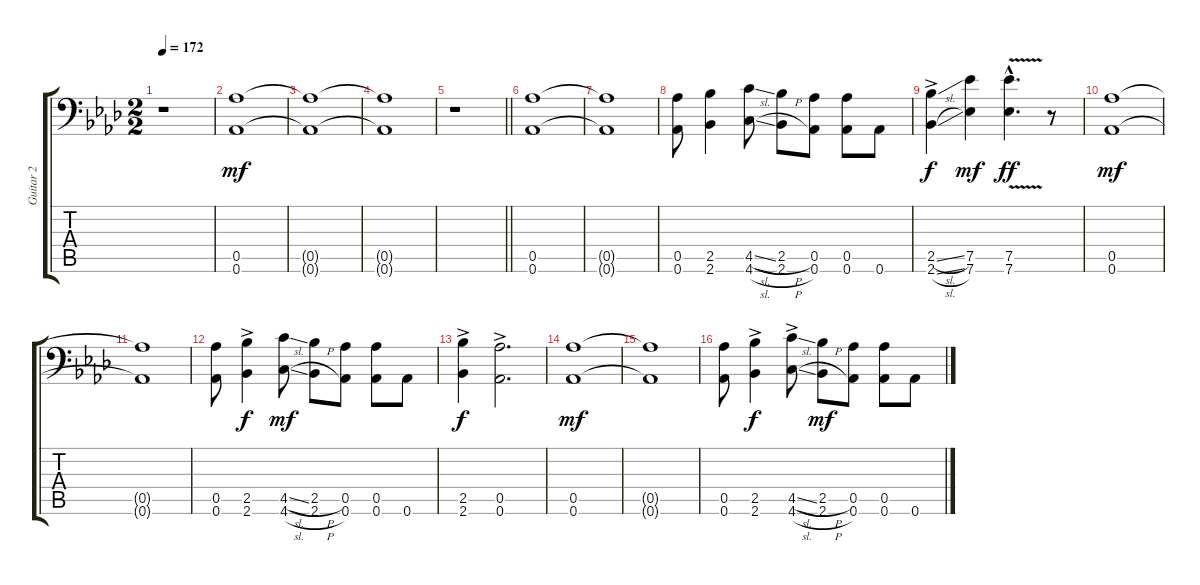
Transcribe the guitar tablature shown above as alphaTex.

\track ("Guitar 2" "Guitar 2") {instrument electricguitarclean}
\staff {score tabs}
\tuning (Eb4 Ab3 Eb3 Db3 Ab2 Ab1) {hide}
\ts (2 2)
\tempo 172
\clef f4
\ks ab
r.1{dy mf instrument electricguitarclean} |
(0.5 0.6).1 |
(0.5{t} 0.6{t}).1 |
(0.5{t} 0.6{t}).1 |
\barLineRight lightlight
r.1 |
(0.5 0.6).1 |
(0.5{t} 0.6{t}).1 |
(0.5 0.6).8 (2.5 2.6).4 (4.5{sl} 4.6{sl}).8 (2.5{h} 2.6{h}).8 (0.5 0.6).8 (0.5 0.6).8 0.6.8 |
(2.5{sl ac} 2.6{sl ac}).4{dy f} (7.5 7.6).4{dy mf} (7.5{v hac} 7.6{v hac}).4{d dy ff} r.8 |
(0.5 0.6).1{dy mf} |
(0.5{t} 0.6{t}).1 |
(0.5 0.6).8 (2.5{ac} 2.6{ac}).4{dy f} (4.5{sl} 4.6{sl}).8{dy mf} (2.5{h} 2.6{h}).8 (0.5 0.6).8 (0.5 0.6).8 0.6.8 |
(2.5{ac} 2.6{ac}).4{dy f} (0.5{ac} 0.6{ac}).2{d} |
(0.5 0.6).1{dy mf} |
(0.5{t} 0.6{t}).1 |
(0.5 0.6).8 (2.5{ac} 2.6{ac}).4{dy f} (4.5{sl ac} 4.6{sl ac}).8 (2.5{h} 2.6{h}).8{dy mf} (0.5 0.6).8 (0.5 0.6).8 0.6.8
